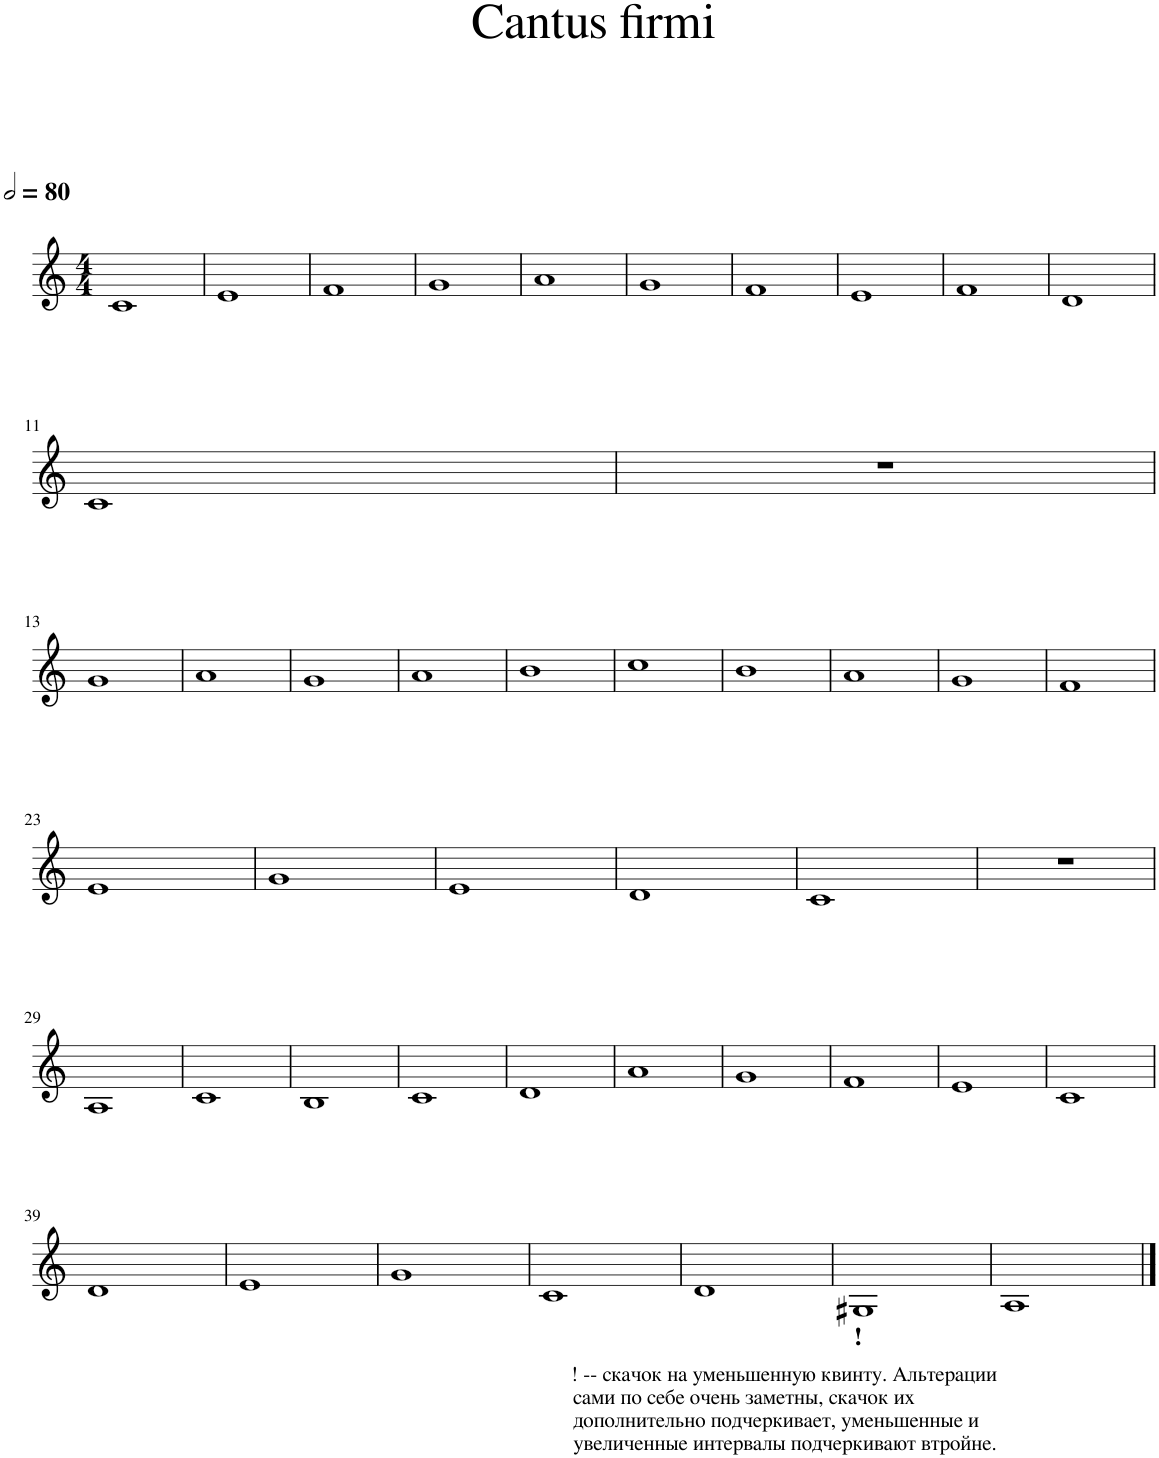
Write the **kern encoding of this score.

**kern	**text
*part1	*part1
*staff1	*staff1
*I"Piano	*
*I'Pno.	*
*clefG2	*
*k[]	*
*M4/4	*
*MM160	*
=1	=1
1c	.
=2	=2
1e	.
=3	=3
1f	.
=4	=4
1g	.
=5	=5
1a	.
=6	=6
1g	.
=7	=7
1f	.
=8	=8
1e	.
=9	=9
1f	.
=10	=10
1d	.
!!LO:LB:g=z
=11	=11
1c	.
=12	=12
1r	.
!!LO:LB:g=z
=13	=13
1g	.
=14	=14
1a	.
=15	=15
1g	.
=16	=16
1a	.
=17	=17
1b	.
=18	=18
1cc	.
=19	=19
1b	.
=20	=20
1a	.
=21	=21
1g	.
=22	=22
1f	.
!!LO:LB:g=z
=23	=23
1e	.
=24	=24
1g	.
=25	=25
1e	.
=26	=26
1d	.
=27	=27
1c	.
=28	=28
1r	.
!!LO:LB:g=z
=29	=29
1A	.
=30	=30
1c	.
=31	=31
1B	.
=32	=32
1c	.
=33	=33
1d	.
=34	=34
1a	.
=35	=35
1g	.
=36	=36
1f	.
=37	=37
1e	.
=38	=38
1c	.
!!LO:LB:g=z
=39	=39
1d	.
=40	=40
1e	.
=41	=41
1g	.
=42	=42
1c	.
=43	=43
1d	.
=44	=44
!LO:TX:b:t=! -- скачок на уменьшенную квинту. Альтерации	!
!LO:TX:b:t=сами по себе очень заметны, скачок их	!
!LO:TX:b:t=дополнительно подчеркивает, уменьшенные и	!
!LO:TX:b:t=увеличенные интервалы подчеркивают втройне.	!
!	!LO:LY:b
1G#X	\!
=45	=45
1A	.
==	==
*-	*-
